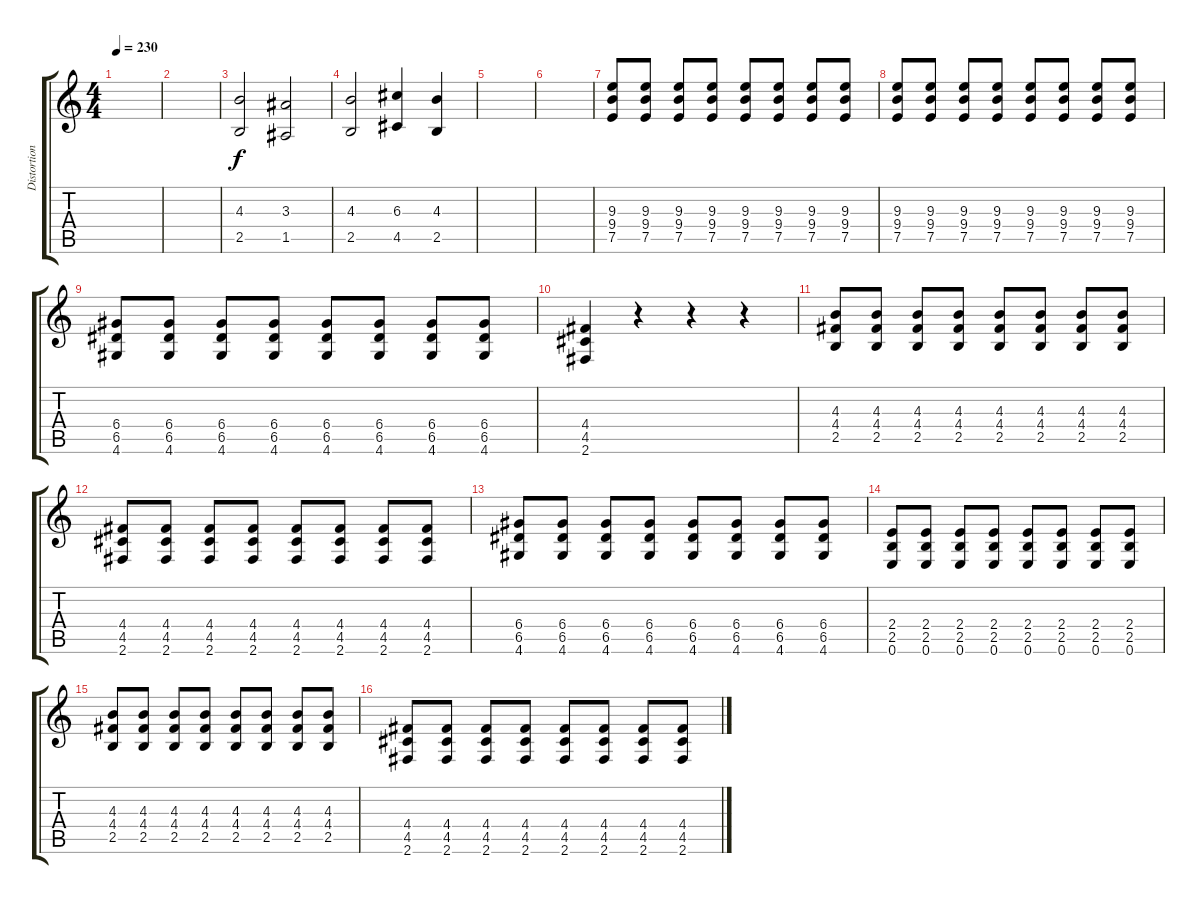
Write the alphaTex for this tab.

\track ("Distortion Guitar 2" "Distortion") {instrument distortionguitar}
\staff {score tabs}
\tuning (E4 B3 G3 D3 A2 E2) {hide}
\ts (4 4)
\tempo 230
\clef g2
\ks c
|
|
(4.3 2.5).2 (3.3 1.5).2 |
(4.3 2.5).2 (6.3 4.5).4 (4.3 2.5).4 |
|
|
(9.3 9.4 7.5).8 (9.3 9.4 7.5).8 (9.3 9.4 7.5).8 (9.3 9.4 7.5).8 (9.3 9.4 7.5).8 (9.3 9.4 7.5).8 (9.3 9.4 7.5).8 (9.3 9.4 7.5).8 |
(9.3 9.4 7.5).8 (9.3 9.4 7.5).8 (9.3 9.4 7.5).8 (9.3 9.4 7.5).8 (9.3 9.4 7.5).8 (9.3 9.4 7.5).8 (9.3 9.4 7.5).8 (9.3 9.4 7.5).8 |
(6.4 6.5 4.6).8 (6.4 6.5 4.6).8 (6.4 6.5 4.6).8 (6.4 6.5 4.6).8 (6.4 6.5 4.6).8 (6.4 6.5 4.6).8 (6.4 6.5 4.6).8 (6.4 6.5 4.6).8 |
(4.4 4.5 2.6).4 r.4 r.4 r.4 |
(4.3 4.4 2.5).8 (4.3 4.4 2.5).8 (4.3 4.4 2.5).8 (4.3 4.4 2.5).8 (4.3 4.4 2.5).8 (4.3 4.4 2.5).8 (4.3 4.4 2.5).8 (4.3 4.4 2.5).8 |
(4.4 4.5 2.6).8 (4.4 4.5 2.6).8 (4.4 4.5 2.6).8 (4.4 4.5 2.6).8 (4.4 4.5 2.6).8 (4.4 4.5 2.6).8 (4.4 4.5 2.6).8 (4.4 4.5 2.6).8 |
(6.4 6.5 4.6).8 (6.4 6.5 4.6).8 (6.4 6.5 4.6).8 (6.4 6.5 4.6).8 (6.4 6.5 4.6).8 (6.4 6.5 4.6).8 (6.4 6.5 4.6).8 (6.4 6.5 4.6).8 |
(2.4 2.5 0.6).8 (2.4 2.5 0.6).8 (2.4 2.5 0.6).8 (2.4 2.5 0.6).8 (2.4 2.5 0.6).8 (2.4 2.5 0.6).8 (2.4 2.5 0.6).8 (2.4 2.5 0.6).8 |
(4.3 4.4 2.5).8 (4.3 4.4 2.5).8 (4.3 4.4 2.5).8 (4.3 4.4 2.5).8 (4.3 4.4 2.5).8 (4.3 4.4 2.5).8 (4.3 4.4 2.5).8 (4.3 4.4 2.5).8 |
(4.4 4.5 2.6).8 (4.4 4.5 2.6).8 (4.4 4.5 2.6).8 (4.4 4.5 2.6).8 (4.4 4.5 2.6).8 (4.4 4.5 2.6).8 (4.4 4.5 2.6).8 (4.4 4.5 2.6).8
